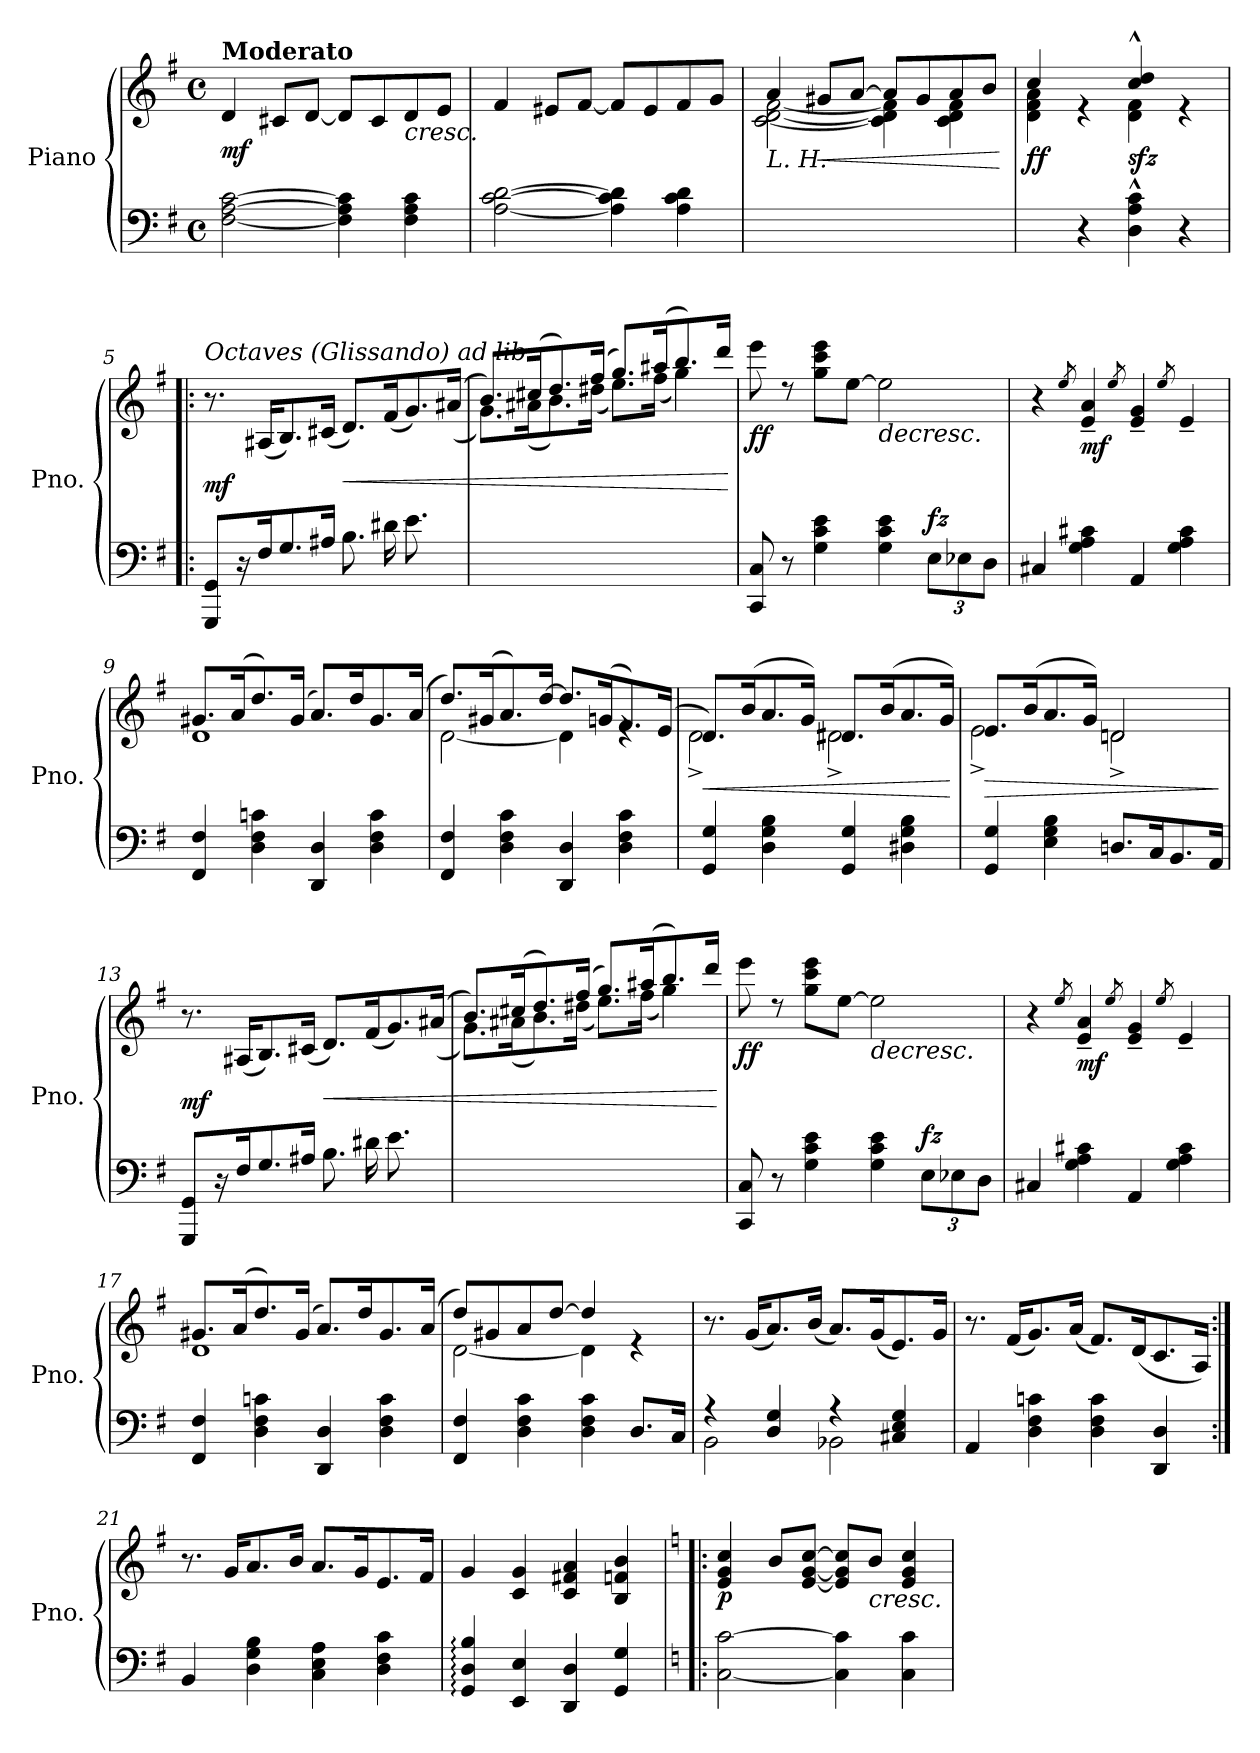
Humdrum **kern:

**kern	**kern	**dynam
*part1	*part1	*part1
*staff2	*staff1	*staff1/2
*I"Piano	*	*
*I'Pno.	*	*
*clefF4	*clefG2	*
*k[f#]	*k[f#]	*
*M4/4	*M4/4	*
*met(c)	*met(c)	*
=1	=1	=1
!	!LO:TX:a:B:t=Moderato	!
!	!	!LO:DY:b
[2F#\ [2A\ [2c\	4d/	mf
.	8c#X/L	.
.	[8d/J	.
4F#\] 4A\] 4c\]	8d/L]	.
.	8c#/	.
!	!LO:TX:b:i:t=cresc.	!
4F#\ 4A\ 4c\	8d/	.
.	8e/J	.
=2	=2	=2
[2A\ [2c\ [2d\	4f#/	.
.	8e#X/L	.
.	[8f#/J	.
4A\] 4c\] 4d\]	8f#/L]	.
.	8e#/	.
4A\ 4c\ 4d\	8f#/	.
.	8g/J	.
=3	=3	=3
*	*^	*
!	!LO:TX:b:i:t=L. H.	!	!
1ryy	4a/	[2c\ [2d\ [2f#\	.
!	!	!	!LO:HP:b
.	8g#X/L	.	<
.	[8a/J	.	.
.	8a/L]	4c\] 4d\] 4f#\]	.
.	8g#/	.	.
.	8a/	4c\ 4d\ 4f#\	.
.	8b/J	.	.
*	*v	*v	*
.	.	[
=4	=4	=4
*	*^	*
!	!	!	!LO:DY:b
4ryy	4cc/	4d\ 4f#\ 4a\	ff
4r	4re	4ryy	.
!	!	!	!LO:DY:b
4D\^^ 4A\^^ 4c\^^	4cc/^^ 4dd/^^	4d\ 4f#\	sfz
4r	4re	4ryy	.
!!LO:LB:g=z	!!
=5!|:	=5!|:	=5!|:	=5!|:
!	!LO:TX:a:i:t=Octaves (Glissando) ad lib.	!	!
!	!	!	!LO:DY:b
8GGG/ 8GG/L	8.r	2...ryy	mf
16r	.	.	.
16F#/K	(<16A#X/KL	.	.
8.G/	8.B/)	.	.
16A#X/Jk	(<16c#X/Jk	.	.
!	!	!	!LO:HP:b
8.B\L	8.d/L)	.	<
16d#X\K	(<16f#/K	.	.
8.e\	8.g/)	.	.
16ryy	(>16a#X/Jk	(<16f#\Jk	.
=6	=6	=6	=6
1ryy	8.b/L)	8.g\L)	.
.	(>16cc#X/K	(<16a#X\K	.
.	8.dd/)	8.b\)	.
.	(>16ff#/Jk	(<16dd#X\Jk	.
.	8.gg/L)	8.ee\L)	.
.	(>16aa#X/K	(<16ff#\Jk	.
.	8.bb/)	4gg\)	.
.	16ddd/Jk	.	.
*	*v	*v	*
.	.	[
=7	=7	=7
!	!	!LO:DY:b
8CC/ 8C/	8eee\	ff
8r	8rdd	.
4G\ 4c\ 4e\	8gg\ 8ccc\ 8eee\L	.
.	[8ee\J	.
!	!	!LO:HP:b
4G\ 4c\ 4e\	2ee\]	>
*Xbrackettup	*	*
!	!	!LO:DY:a=2
12E\L	.	fz
12E-X\	.	.
12D\J	.	.
=8	=8	=8
4C#X/	4r	.
.	8qee/	.
!	!	!LO:DY:n=1:b
4G\ 4A\ 4c#X\	4e/~ 4a/~	] mf
.	8qee/	.
4AA/	4e/~ 4g/~	.
.	8qee/	.
4G\ 4A\ 4c#\	4e~/	.
!!LO:LB:g=z
=9	=9	=9
*	*^	*
4FF#/ 4F#/	8.g#X/L	1d	.
.	(<16a/K	.	.
4D\ 4F#\ 4cn\	8.dd/)	.	.
.	(<16g#/Jk	.	.
4DD/ 4D/	8.a/L)	.	.
.	16dd/K	.	.
4D\ 4F#\ 4c\	8.g#/	.	.
.	(<16a/Jk	.	.
=10	=10	=10	=10
4FF#/ 4F#/	8.dd/L)	[2d\	.
.	(>16g#X/K	.	.
4D\ 4F#\ 4c\	8.a/)	.	.
.	[16dd/Jk	.	.
4DD/ 4D/	8.dd/L]	4d\]	.
.	(<16gn/K	.	.
4D\ 4F#\ 4c\	8.f#/)	4re	.
.	(<16e/Jk	.	.
=11	=11	=11	=11
!	!	!	!LO:HP:b
4GG/ 4G/	8.d/L)	2d^\	<
.	(>16b/K	.	.
4D\ 4G\ 4B\	8.a/	.	.
.	16g/Jk)	.	.
4GG/ 4G/	8.d#X/L	2d#^\	.
.	(>16b/K	.	.
4D#X\ 4G\ 4B\	8.a/	.	.
.	16g/Jk)	.	.
*	*v	*v	*
.	.	[
=12	=12	=12
!	!	!LO:HP:b
*	*^	*
4GG/ 4G/	8.e/L	2e^\	>
.	(>16b/K	.	.
4E\ 4G\ 4B\	8.a/	.	.
.	16g/Jk)	.	.
8.Dn/L	2d/	2dn^\	.
16C/K	.	.	.
8.BB/	.	.	.
16AA/Jk	.	.	.
*	*v	*v	*
.	.	]
!!LO:LB:g=z
=13	=13	=13
*	*^	*
!	!	!	!LO:DY:b
8GGG/ 8GG/L	8.r	2...ryy	mf
16r	.	.	.
16F#/K	(<16A#X/KL	.	.
8.G/	8.B/)	.	.
16A#X/Jk	(<16c#X/Jk	.	.
!	!	!	!LO:HP:b
8.B\L	8.d/L)	.	<
16d#X\K	(<16f#/K	.	.
8.e\	8.g/)	.	.
16ryy	(>16a#X/Jk	(<16f#\Jk	.
=14	=14	=14	=14
1ryy	8.b/L)	8.g\L)	.
.	(>16cc#X/K	(<16a#X\K	.
.	8.dd/)	8.b\)	.
.	(>16ff#/Jk	(<16dd#X\Jk	.
.	8.gg/L)	8.ee\L)	.
.	(>16aa#X/K	(<16ff#\Jk	.
.	8.bb/)	4gg\)	.
.	16ddd/Jk	.	.
*	*v	*v	*
.	.	[
=15	=15	=15
!	!	!LO:DY:b
8CC/ 8C/	8eee\	ff
8r	8rdd	.
4G\ 4c\ 4e\	8gg\ 8ccc\ 8eee\L	.
.	[8ee\J	.
!	!	!LO:HP:b
4G\ 4c\ 4e\	2ee\]	>
!	!	!LO:DY:a=2
12E\L	.	fz
12E-X\	.	.
12D\J	.	.
!!LO:PB:g=z
=16	=16	=16
4C#X/	4r	.
.	8qee/	.
!	!	!LO:DY:n=1:b
4G\ 4A\ 4c#X\	4e/~ 4a/~	] mf
.	8qee/	.
4AA/	4e/~ 4g/~	.
.	8qee/	.
4G\ 4A\ 4c#\	4e~/	.
=17	=17	=17
*	*^	*
4FF#/ 4F#/	8.g#X/L	1d	.
.	(<16a/K	.	.
4D\ 4F#\ 4cn\	8.dd/)	.	.
.	(<16g#/Jk	.	.
4DD/ 4D/	8.a/L)	.	.
.	16dd/K	.	.
4D\ 4F#\ 4c\	8.g#/	.	.
.	(<16a/Jk	.	.
=18	=18	=18	=18
4FF#/ 4F#/	8dd/L)	[2d\	.
.	8g#X/	.	.
4D\ 4F#\ 4c\	8a/	.	.
.	[8dd/J	.	.
4D\ 4F#\ 4c\	4dd/]	4d\]	.
8.D/L	4re	4ryy	.
16C/Jk	.	.	.
*	*v	*v	*
!!LO:PB:g=z
=19	=19	=19
*^	*	*
4r	2BB\	8.r	.
.	.	(<16g/KL	.
4D/ 4G/	.	8.a/)	.
.	.	(<16b/Jk	.
4r	2BB-X\	8.a/L)	.
.	.	(<16g/K	.
4C#X/ 4E/ 4G/	.	8.e/)	.
.	.	16g/Jk	.
*v	*v	*	*
=20	=20	=20
4AA/	8.r	.
.	(<16f#/KL	.
4D\ 4F#\ 4cn\	8.g/)	.
.	(<16a/Jk	.
4D\ 4F#\ 4c\	8.f#/L)	.
.	(<16d/K	.
4DD/ 4D/	8.c/	.
.	16A/Jk)	.
=21:|!	=21:|!	=21:|!
4BB/	8.r	.
.	16g/KL	.
4D\ 4G\ 4B\	8.a/	.
.	16b/Jk	.
4C\ 4E\ 4A\	8.a/L	.
.	16g/K	.
4D\ 4F#\ 4c\	8.e/	.
.	16f#/Jk	.
=22	=22	=22
4GG/: 4D/: 4B/:	4g/	.
4EE/ 4E/	4c/ 4g/	.
4DD/ 4D/	4c/ 4f#X/ 4a/	.
4GG/ 4G/	4B/ 4fn/ 4b/	.
!!LO:LB:g=z
=23!|:	=23!|:	=23!|:
*k[]	*k[]	*
!	!	!LO:DY:b
[2C\ [2c\	4e/ 4g/ 4cc/	p
.	8b/L	.
.	[8e/ [8g/ [8cc/J	.
4C\] 4c\]	8e/] 8g/] 8cc/]L	.
!	!LO:TX:b:i:t=cresc.	!
.	8b/J	.
4C\ 4c\	4e/ 4g/ 4cc/	.
=	=	=
*-	*-	*-
